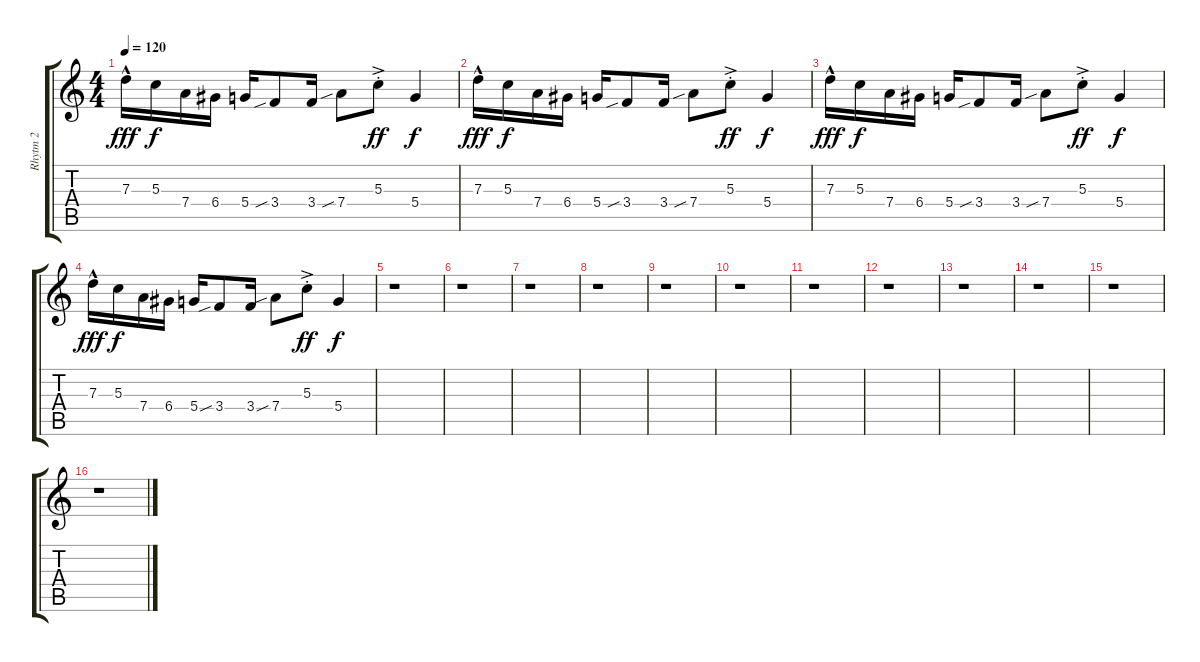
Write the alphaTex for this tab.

\track ("Rhytm 2" "Rhytm 2") {instrument overdrivenguitar}
\staff {score tabs}
\tuning (E4 B3 G3 D3 A2 E2) {hide}
\ts (4 4)
\tempo 120
\clef g2
\ks c
7.3{hac}.16{dy fff instrument overdrivenguitar} 5.3.16{dy f} 7.4.16 6.4.16 5.4.16 3.4{sib}.8 3.4.16 7.4{sib}.8 5.3{ac st}.8{dy ff} 5.4.4{dy f} |
7.3{hac}.16{dy fff} 5.3.16{dy f} 7.4.16 6.4.16 5.4.16 3.4{sib}.8 3.4.16 7.4{sib}.8 5.3{ac st}.8{dy ff} 5.4.4{dy f} |
7.3{hac}.16{dy fff} 5.3.16{dy f} 7.4.16 6.4.16 5.4.16 3.4{sib}.8 3.4.16 7.4{sib}.8 5.3{ac st}.8{dy ff} 5.4.4{dy f} |
7.3{hac}.16{dy fff} 5.3.16{dy f} 7.4.16 6.4.16 5.4.16 3.4{sib}.8 3.4.16 7.4{sib}.8 5.3{ac st}.8{dy ff} 5.4.4{dy f} |
r.1 |
r.1 |
r.1 |
r.1 |
r.1 |
r.1 |
r.1 |
r.1 |
r.1 |
r.1 |
r.1 |
r.1
